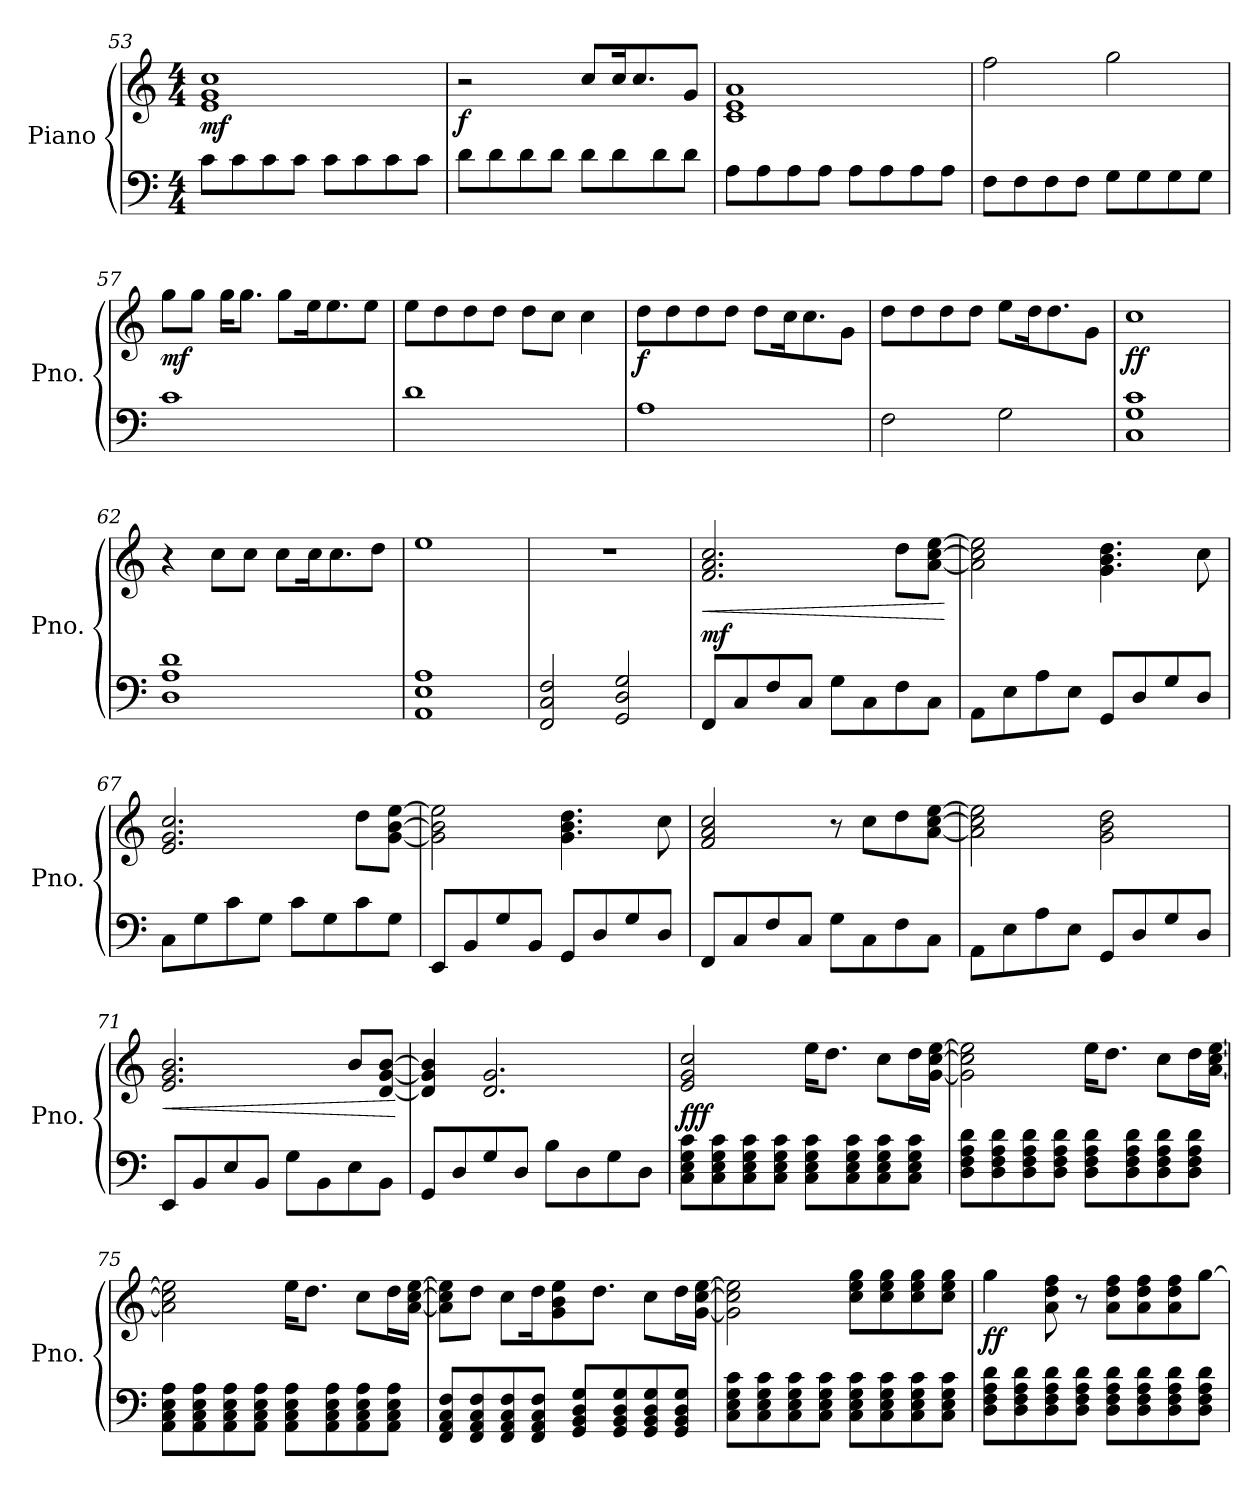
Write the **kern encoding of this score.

**kern	**kern	**dynam
*part1	*part1	*part1
*staff2	*staff1	*staff1/2
*I"Piano	*	*
*I'Pno.	*	*
*clefF4	*clefG2	*
*k[]	*k[]	*
*M4/4	*M4/4	*
=53	=53	=53
!	!	!LO:DY:b
8c\L	1e 1g 1cc	mf
8c\	.	.
8c\	.	.
8c\J	.	.
8c\L	.	.
8c\	.	.
8c\	.	.
8c\J	.	.
!!LO:LB:g=z
=54	=54	=54
!	!	!LO:DY:b
8d\L	2r	f
8d\	.	.
8d\	.	.
8d\J	.	.
8d\L	8cc/L	.
8d\	16cc/K	.
.	8.cc/	.
8d\	.	.
8d\J	8g/J	.
=55	=55	=55
8A\L	1c 1e 1a	.
8A\	.	.
8A\	.	.
8A\J	.	.
8A\L	.	.
8A\	.	.
8A\	.	.
8A\J	.	.
=56	=56	=56
8F\L	2ff\	.
8F\	.	.
8F\	.	.
8F\J	.	.
8G\L	2gg\	.
8G\	.	.
8G\	.	.
8G\J	.	.
=57	=57	=57
!	!	!LO:DY:b
1c	8gg\L	mf
.	8gg\J	.
.	16gg\KL	.
.	8.gg\J	.
.	8gg\L	.
.	16ee\K	.
.	8.ee\	.
.	8ee\J	.
=58	=58	=58
1d	8ee\L	.
.	8dd\	.
.	8dd\	.
.	8dd\J	.
.	8dd\L	.
.	8cc\J	.
.	4cc\	.
!!LO:LB:g=z
=59	=59	=59
!	!	!LO:DY:b
1A	8dd\L	f
.	8dd\	.
.	8dd\	.
.	8dd\J	.
.	8dd\L	.
.	16cc\K	.
.	8.cc\	.
.	8g\J	.
=60	=60	=60
2F\	8dd\L	.
.	8dd\	.
.	8dd\	.
.	8dd\J	.
2G\	8ee\L	.
.	16dd\K	.
.	8.dd\	.
.	8g\J	.
=61	=61	=61
!	!	!LO:DY:b
1C 1G 1c	1cc	ff
=62	=62	=62
1D 1A 1d	4r	.
.	8cc\L	.
.	8cc\J	.
.	8cc\L	.
.	16cc\K	.
.	8.cc\	.
.	8dd\J	.
=63	=63	=63
1AA 1E 1A	1ee	.
=64	=64	=64
2FF/ 2C/ 2F/	1r	.
2GG/ 2D/ 2G/	.	.
=65	=65	=65
!	!	!LO:HP:b
!	!	!LO:DY:n=1:a=2
8FF/L	2.f/ 2.a/ 2.cc/	< mf
8C/	.	.
8F/	.	.
8C/J	.	.
8G\L	.	.
8C\	.	.
8F\	8dd\L	.
8C\J	[8a\ [8cc\ [8ee\J	.
.	.	[
!!LO:LB:g=z
=66	=66	=66
8AA\L	2a\] 2cc\] 2ee\]	.
8E\	.	.
8A\	.	.
8E\J	.	.
8GG/L	4.g\ 4.b\ 4.dd\	.
8D/	.	.
8G/	.	.
8D/J	8cc\	.
=67	=67	=67
8C\L	2.e/ 2.g/ 2.cc/	.
8G\	.	.
8c\	.	.
8G\J	.	.
8c\L	.	.
8G\	.	.
8c\	8dd\L	.
8G\J	[8g\ [8b\ [8ee\J	.
=68	=68	=68
8EE/L	2g\] 2b\] 2ee\]	.
8BB/	.	.
8G/	.	.
8BB/J	.	.
8GG/L	4.g\ 4.b\ 4.dd\	.
8D/	.	.
8G/	.	.
8D/J	8cc\	.
=69	=69	=69
8FF/L	2f/ 2a/ 2cc/	.
8C/	.	.
8F/	.	.
8C/J	.	.
8G\L	8r	.
8C\	8cc\L	.
8F\	8dd\	.
8C\J	[8a\ [8cc\ [8ee\J	.
=70	=70	=70
8AA\L	2a\] 2cc\] 2ee\]	.
8E\	.	.
8A\	.	.
8E\J	.	.
8GG/L	2g\ 2b\ 2dd\	.
8D/	.	.
8G/	.	.
8D/J	.	.
!!LO:LB:g=z
=71	=71	=71
!	!	!LO:HP:b
8EE/L	2.e/ 2.g/ 2.b/	<
8BB/	.	.
8E/	.	.
8BB/J	.	.
8G\L	.	.
8BB\	.	.
8E\	8b/L	.
8BB\J	[8d/ [8g/ [8b/J	.
.	.	[
=72	=72	=72
8GG/L	4d/] 4g/] 4b/]	.
8D/	.	.
8G/	2.d/ 2.g/	.
8D/J	.	.
8B\L	.	.
8D\	.	.
8G\	.	.
8D\J	.	.
=73	=73	=73
!	!	!LO:DY:a=2
8C\ 8E\ 8G\ 8c\L	2e/ 2g/ 2cc/	fff
8C\ 8E\ 8G\ 8c\	.	.
8C\ 8E\ 8G\ 8c\	.	.
8C\ 8E\ 8G\ 8c\J	.	.
8C\ 8E\ 8G\ 8c\L	16ee\KL	.
.	8.dd\J	.
8C\ 8E\ 8G\ 8c\	.	.
8C\ 8E\ 8G\ 8c\	8cc\L	.
8C\ 8E\ 8G\ 8c\J	16dd\L	.
.	[16g\ [16cc\ [16ee\JJ	.
=74	=74	=74
8D\ 8F\ 8A\ 8d\L	2g\] 2cc\] 2ee\]	.
8D\ 8F\ 8A\ 8d\	.	.
8D\ 8F\ 8A\ 8d\	.	.
8D\ 8F\ 8A\ 8d\J	.	.
8D\ 8F\ 8A\ 8d\L	16ee\KL	.
.	8.dd\J	.
8D\ 8F\ 8A\ 8d\	.	.
8D\ 8F\ 8A\ 8d\	8cc\L	.
8D\ 8F\ 8A\ 8d\J	16dd\L	.
.	[16a\ [16cc\ [16ee\JJ	.
!!LO:LB:g=z
=75	=75	=75
8AA\ 8C\ 8E\ 8A\L	2a\] 2cc\] 2ee\]	.
8AA\ 8C\ 8E\ 8A\	.	.
8AA\ 8C\ 8E\ 8A\	.	.
8AA\ 8C\ 8E\ 8A\J	.	.
8AA\ 8C\ 8E\ 8A\L	16ee\KL	.
.	8.dd\J	.
8AA\ 8C\ 8E\ 8A\	.	.
8AA\ 8C\ 8E\ 8A\	8cc\L	.
8AA\ 8C\ 8E\ 8A\J	16dd\L	.
.	[16a\ [16cc\ [16ee\JJ	.
=76	=76	=76
8FF/ 8AA/ 8C/ 8F/L	8a\] 8cc\] 8ee\]L	.
8FF/ 8AA/ 8C/ 8F/	8dd\J	.
8FF/ 8AA/ 8C/ 8F/	8cc\L	.
8FF/ 8AA/ 8C/ 8F/J	16dd\K	.
.	8g\ 8b\ 8ee\	.
8GG/ 8BB/ 8D/ 8G/L	.	.
.	8.dd\J	.
8GG/ 8BB/ 8D/ 8G/	.	.
8GG/ 8BB/ 8D/ 8G/	8cc\L	.
8GG/ 8BB/ 8D/ 8G/J	16dd\L	.
.	[16g\ [16cc\ [16ee\JJ	.
=77	=77	=77
8C\ 8E\ 8G\ 8c\L	2g\] 2cc\] 2ee\]	.
8C\ 8E\ 8G\ 8c\	.	.
8C\ 8E\ 8G\ 8c\	.	.
8C\ 8E\ 8G\ 8c\J	.	.
8C\ 8E\ 8G\ 8c\L	8cc\ 8ee\ 8gg\L	.
8C\ 8E\ 8G\ 8c\	8cc\ 8ee\ 8gg\	.
8C\ 8E\ 8G\ 8c\	8cc\ 8ee\ 8gg\	.
8C\ 8E\ 8G\ 8c\J	8cc\ 8ee\ 8gg\J	.
=78	=78	=78
!	!	!LO:DY:b
8D\ 8F\ 8A\ 8d\L	4gg\	ff
8D\ 8F\ 8A\ 8d\	.	.
8D\ 8F\ 8A\ 8d\	8a\ 8dd\ 8ff\	.
8D\ 8F\ 8A\ 8d\J	8r	.
8D\ 8F\ 8A\ 8d\L	8a\ 8dd\ 8ff\L	.
8D\ 8F\ 8A\ 8d\	8a\ 8dd\ 8ff\	.
8D\ 8F\ 8A\ 8d\	8a\ 8dd\ 8ff\	.
8D\ 8F\ 8A\ 8d\J	[8gg\J	.
=	=	=
*-	*-	*-
